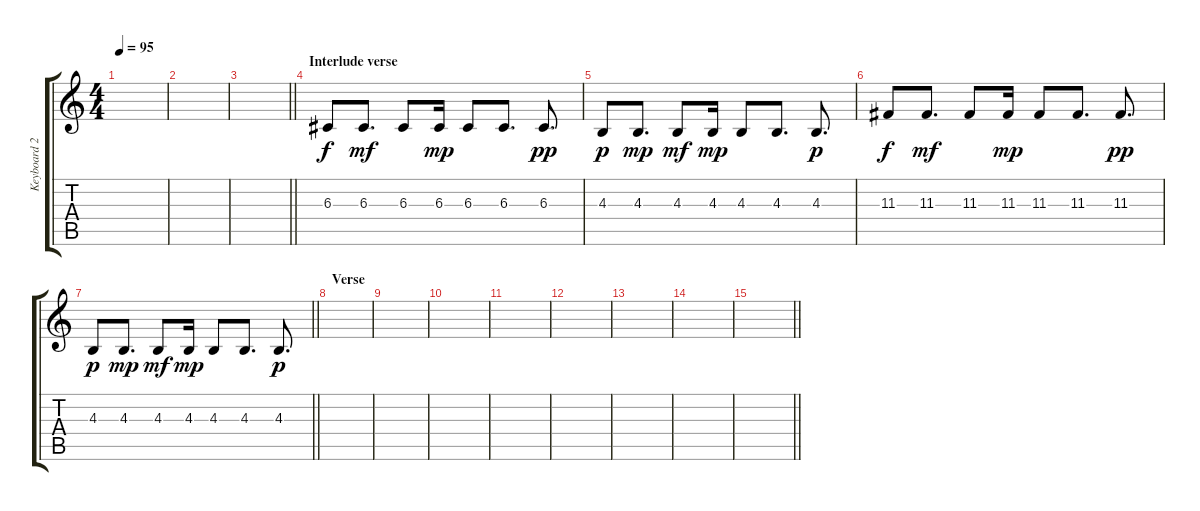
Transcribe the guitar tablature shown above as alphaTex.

\track ("Keyboard 2" "Keyboard 2") {instrument orchestralharp}
\staff {score tabs}
\tuning (E4 B3 G3 D3 A2 E2) {hide}
\ts (4 4)
\tempo 95
\clef g2
\ks c
|
|
\barLineRight lightlight
|
\section ("" "Interlude verse")
6.3.8{dy f volume 14 instrument lead1square} 6.3.8{d dy mf} 6.3.8 6.3.16{dy mp} 6.3.8 6.3.8{d} 6.3.8{d dy pp} |
4.3.8{dy p} 4.3.8{d dy mp} 4.3.8{dy mf} 4.3.16{dy mp} 4.3.8 4.3.8{d} 4.3.8{d dy p} |
11.3.8{dy f} 11.3.8{d dy mf} 11.3.8 11.3.16{dy mp} 11.3.8 11.3.8{d} 11.3.8{d dy pp} |
\barLineRight lightlight
4.3.8{dy p} 4.3.8{d dy mp} 4.3.8{dy mf} 4.3.16{dy mp} 4.3.8 4.3.8{d} 4.3.8{d dy p} |
\section ("" "Verse")
|
|
|
|
|
|
|
\barLineRight lightlight
